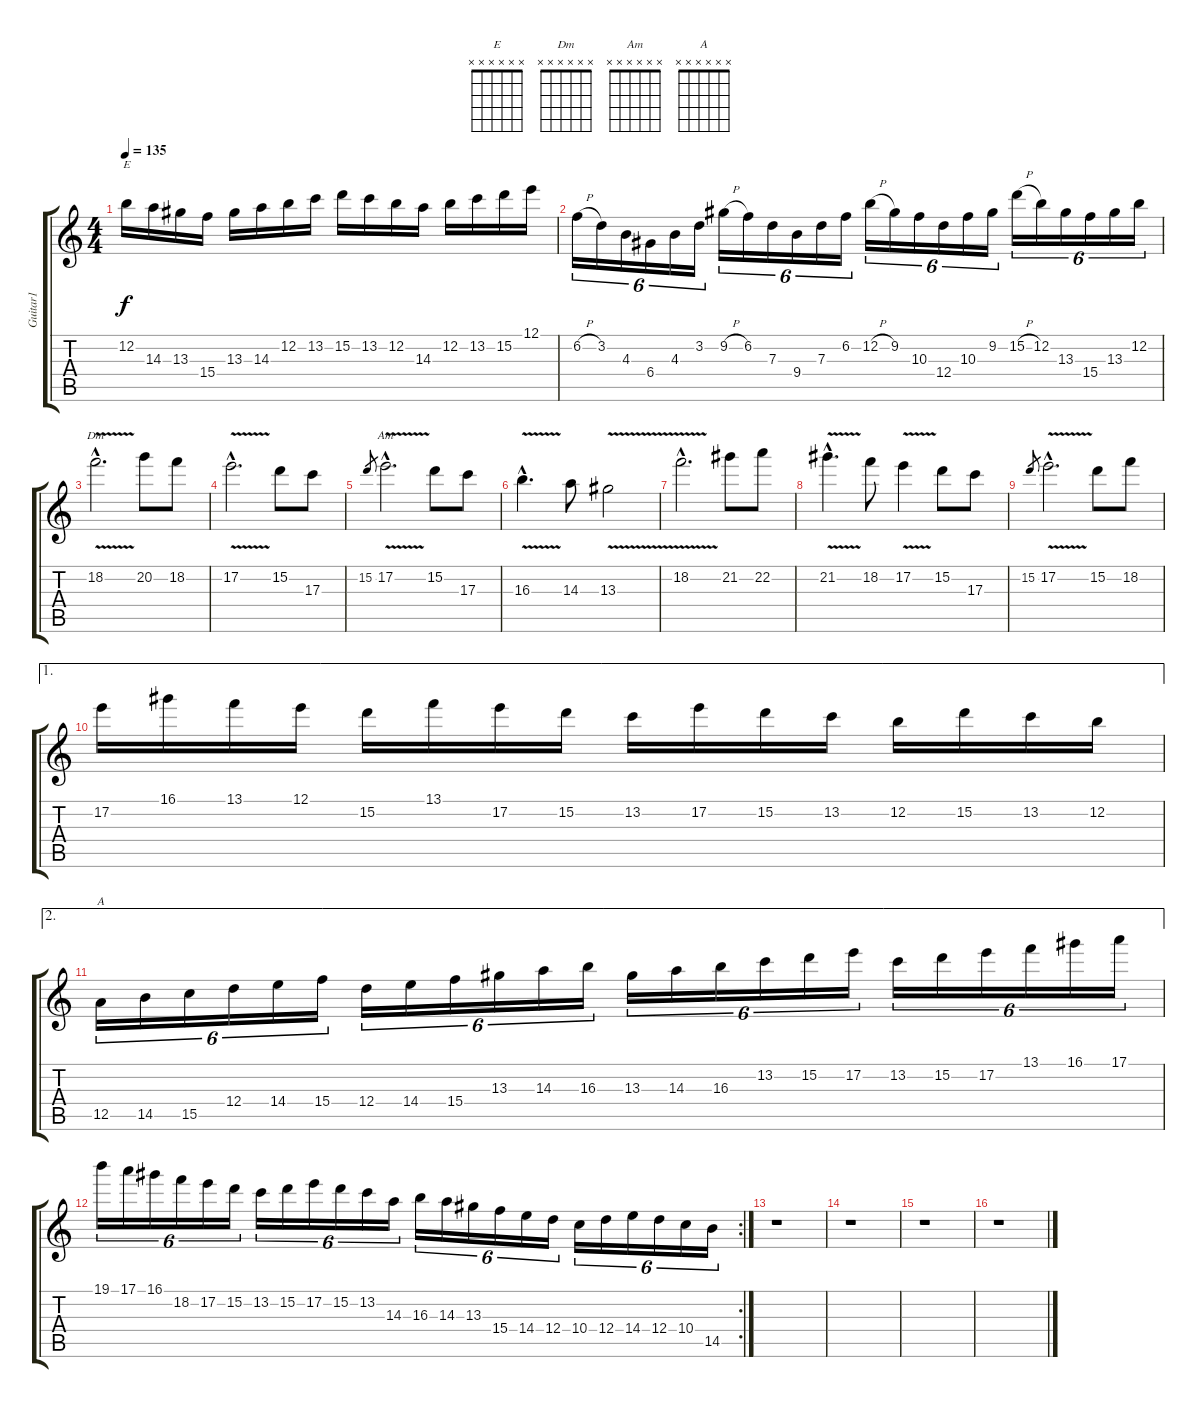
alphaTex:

\track ("Guitar1" "Guitar1") {instrument overdrivenguitar}
\staff {score tabs}
\tuning (E4 B3 G3 D3 A2 E2) {hide}
\chord ("E" x x x x x x)
\chord ("Dm" x x x x x x)
\chord ("Am" x x x x x x)
\chord ("A" x x x x x x)
\ts (4 4)
\tempo 135
\clef g2
\ks c
12.2.16{ch "E" dy f} 14.3.16 13.3.16 15.4.16 13.3.16 14.3.16 12.2.16 13.2.16 15.2.16 13.2.16 12.2.16 14.3.16 12.2.16 13.2.16 15.2.16 12.1.16 |
6.2{h}.16{tu (6 4)} 3.2.16{tu (6 4)} 4.3.16{tu (6 4)} 6.4.16{tu (6 4)} 4.3.16{tu (6 4)} 3.2.16{tu (6 4)} 9.2{h}.16{tu (6 4)} 6.2.16{tu (6 4)} 7.3.16{tu (6 4)} 9.4.16{tu (6 4)} 7.3.16{tu (6 4)} 6.2.16{tu (6 4)} 12.2{h}.16{tu (6 4)} 9.2.16{tu (6 4)} 10.3.16{tu (6 4)} 12.4.16{tu (6 4)} 10.3.16{tu (6 4)} 9.2.16{tu (6 4)} 15.2{h}.16{tu (6 4)} 12.2.16{tu (6 4)} 13.3.16{tu (6 4)} 15.4.16{tu (6 4)} 13.3.16{tu (6 4)} 12.2.16{tu (6 4)} |
18.2{v hac}.2{d ch "Dm"} 20.2.8 18.2.8 |
17.2{v hac}.2{d} 15.2.8 17.3.8 |
15.2.8{gr} 17.2{v hac}.2{d ch "Am"} 15.2.8 17.3.8 |
16.3{v hac}.4{d} 14.3.8 13.3{v}.2 |
18.2{v hac}.2{d} 21.2.8 22.2.8 |
21.2{v hac}.4{d} 18.2.8 17.2{v}.4 15.2.8 17.3.8 |
15.2.8{gr} 17.2{v hac}.2{d} 15.2.8 18.2.8 |
\ae 1
17.2.16 16.1.16 13.1.16 12.1.16 15.2.16 13.1.16 17.2.16 15.2.16 13.2.16 17.2.16 15.2.16 13.2.16 12.2.16 15.2.16 13.2.16 12.2.16 |
\ae 2
12.5.16{tu (6 4) ch "A"} 14.5.16{tu (6 4)} 15.5.16{tu (6 4)} 12.4.16{tu (6 4)} 14.4.16{tu (6 4)} 15.4.16{tu (6 4)} 12.4.16{tu (6 4)} 14.4.16{tu (6 4)} 15.4.16{tu (6 4)} 13.3.16{tu (6 4)} 14.3.16{tu (6 4)} 16.3.16{tu (6 4)} 13.3.16{tu (6 4)} 14.3.16{tu (6 4)} 16.3.16{tu (6 4)} 13.2.16{tu (6 4)} 15.2.16{tu (6 4)} 17.2.16{tu (6 4)} 13.2.16{tu (6 4)} 15.2.16{tu (6 4)} 17.2.16{tu (6 4)} 13.1.16{tu (6 4)} 16.1.16{tu (6 4)} 17.1.16{tu (6 4)} |
\rc 2
19.1.16{tu (6 4)} 17.1.16{tu (6 4)} 16.1.16{tu (6 4)} 18.2.16{tu (6 4)} 17.2.16{tu (6 4)} 15.2.16{tu (6 4)} 13.2.16{tu (6 4)} 15.2.16{tu (6 4)} 17.2.16{tu (6 4)} 15.2.16{tu (6 4)} 13.2.16{tu (6 4)} 14.3.16{tu (6 4)} 16.3.16{tu (6 4)} 14.3.16{tu (6 4)} 13.3.16{tu (6 4)} 15.4.16{tu (6 4)} 14.4.16{tu (6 4)} 12.4.16{tu (6 4)} 10.4.16{tu (6 4)} 12.4.16{tu (6 4)} 14.4.16{tu (6 4)} 12.4.16{tu (6 4)} 10.4.16{tu (6 4)} 14.5.16{tu (6 4)} |
r.1 |
r.1 |
r.1 |
r.1
